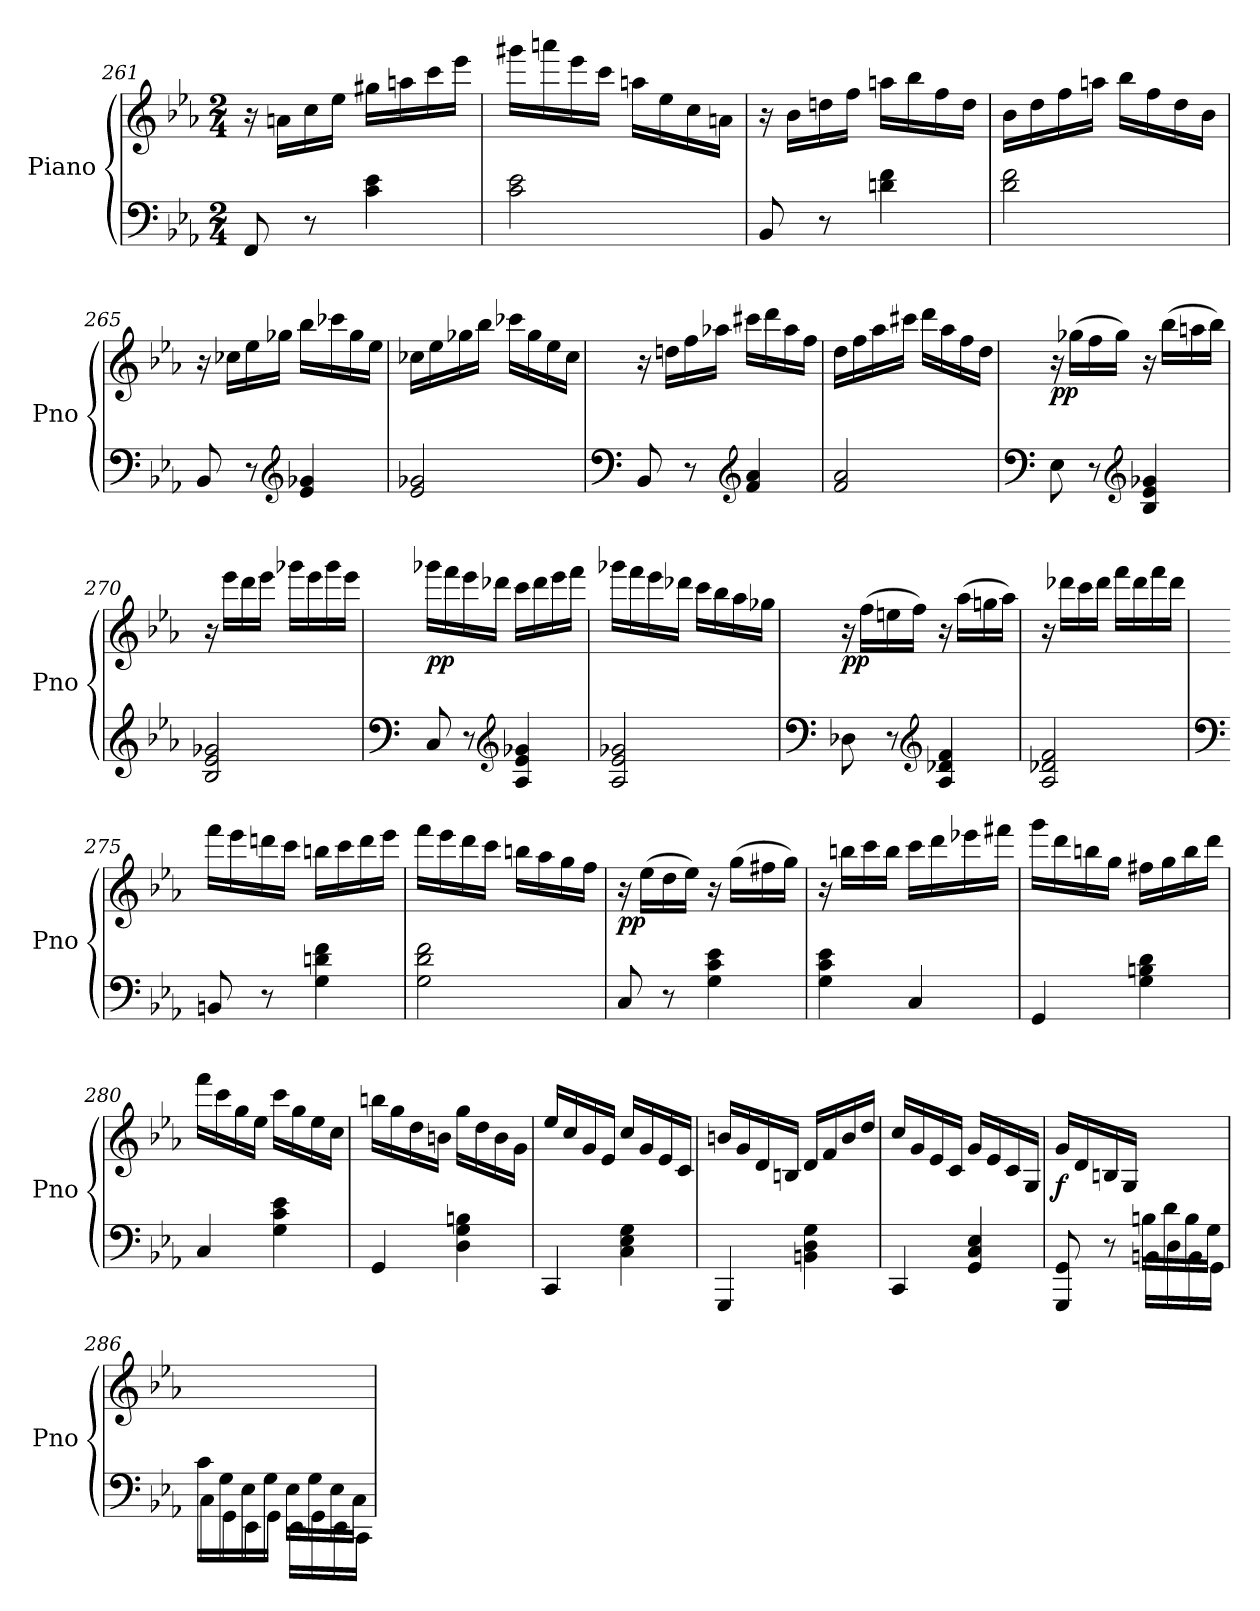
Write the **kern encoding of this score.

**kern	**kern	**dynam
*part1	*part1	*part1
*staff2	*staff1	*staff1/2
*I"Piano	*	*
*I'Pno	*	*
*clefF4	*clefG2	*
*k[b-e-a-]	*k[b-e-a-]	*
*M2/4	*M2/4	*
=261	=261	=261
8FF/	16r	.
.	16an\LL	.
8r	16cc\	.
.	16ee-\JJ	.
4c\ 4e-\	16gg#X\LL	.
.	16aan\	.
.	16ccc\	.
.	16eee-\JJ	.
=262	=262	=262
2c\ 2e-\	16ggg#X\LL	.
.	16aaan\	.
.	16eee-\	.
.	16ccc\JJ	.
.	16aan\LL	.
.	16ee-\	.
.	16cc\	.
.	16an\JJ	.
!!LO:LB:g=z
=263	=263	=263
!	!	!LO:DY:a=2
8BB-/	16r	other-dynamics
.	16b-\LL	.
8r	16ddn\	.
.	16ff\JJ	.
4dn\ 4f\	16aan\LL	.
.	16bb-\	.
.	16ff\	.
.	16dd\JJ	.
=264	=264	=264
2d\ 2f\	16b-\LL	.
.	16dd\	.
.	16ff\	.
.	16aan\JJ	.
.	16bb-\LL	.
.	16ff\	.
.	16dd\	.
.	16b-\JJ	.
=265	=265	=265
8BB-/	16r	.
.	16cc-X\LL	.
8r	16ee-\	.
.	16gg-X\JJ	.
*clefG2	*	*
4e-/ 4g-X/	16bb-\LL	.
.	16ccc-X\	.
.	16gg-\	.
.	16ee-\JJ	.
=266	=266	=266
2e-/ 2g-X/	16cc-X\LL	.
.	16ee-\	.
.	16gg-X\	.
.	16bb-\JJ	.
.	16ccc-X\LL	.
.	16gg-\	.
.	16ee-\	.
.	16cc-\JJ	.
!!LO:LB:g=z
=267	=267	=267
*clefF4	*	*
8BB-/	16r	.
.	16ddn\LL	.
8r	16ff\	.
.	16aa-X\JJ	.
*clefG2	*	*
4f/ 4a-/	16ccc#X\LL	.
.	16ddd\	.
.	16aa-\	.
.	16ff\JJ	.
=268	=268	=268
2f/ 2a-/	16dd\LL	.
.	16ff\	.
.	16aa-\	.
.	16ccc#X\JJ	.
.	16ddd\LL	.
.	16aa-\	.
.	16ff\	.
.	16dd\JJ	.
=269	=269	=269
*clefF4	*	*
!	!	!LO:DY:b
8E-\	16r	pp
.	(16gg-X\LL	.
8r	16ff\	.
.	16gg-\JJ)	.
*clefG2	*	*
4B-/ 4e-/ 4g-X/	16r	.
.	(16bb-\LL	.
.	16aan\	.
.	16bb-\JJ)	.
=270	=270	=270
2B-/ 2e-/ 2g-X/	16r	.
.	16eee-\LL	.
.	16ddd\	.
.	16eee-\JJ	.
.	16ggg-X\LL	.
.	16eee-\	.
.	16ggg-\	.
.	16eee-\JJ	.
!!LO:PB:g=z
=271	=271	=271
*clefF4	*	*
!	!	!LO:DY:b
8C/	16ggg-X\LL	pp
.	16fff\	.
8r	16eee-\	.
.	16ddd-X\JJ	.
*clefG2	*	*
4A-/ 4e-/ 4g-X/	16ccc\LL	.
.	16ddd-\	.
.	16eee-\	.
.	16fff\JJ	.
=272	=272	=272
2A-/ 2e-/ 2g-X/	16ggg-X\LL	.
.	16fff\	.
.	16eee-\	.
.	16ddd-X\JJ	.
.	16ccc\LL	.
.	16bb-\	.
.	16aa-\	.
.	16gg-X\JJ	.
=273	=273	=273
*clefF4	*	*
!	!	!LO:DY:b
8D-X\	16r	pp
.	(16ff\LL	.
8r	16een\	.
.	16ff\JJ)	.
*clefG2	*	*
4A-/ 4d-X/ 4f/	16r	.
.	(16aa-\LL	.
.	16ggn\	.
.	16aa-\JJ)	.
=274	=274	=274
2A-/ 2d-X/ 2f/	16r	.
.	16ddd-X\LL	.
.	16ccc\	.
.	16ddd-\JJ	.
.	16fff\LL	.
.	16ddd-\	.
.	16fff\	.
.	16ddd-\JJ	.
!!LO:LB:g=z
=275	=275	=275
*clefF4	*	*
8BBn/	16fff\LL	.
.	16eee-\	.
8r	16dddn\	.
.	16ccc\JJ	.
4G\ 4dn\ 4f\	16bbn\LL	.
.	16ccc\	.
.	16ddd\	.
.	16eee-\JJ	.
=276	=276	=276
2G\ 2d\ 2f\	16fff\LL	.
.	16eee-\	.
.	16ddd\	.
.	16ccc\JJ	.
.	16bbn\LL	.
.	16aa-\	.
.	16gg\	.
.	16ff\JJ	.
=277	=277	=277
!	!	!LO:DY:b
8C/	16r	pp
.	(16ee-\LL	.
8r	16dd\	.
.	16ee-\JJ)	.
4G\ 4c\ 4e-\	16r	.
.	(16gg\LL	.
.	16ff#X\	.
.	16gg\JJ)	.
=278	=278	=278
4G\ 4c\ 4e-\	16r	.
.	16bbn\LL	.
.	16ccc\	.
.	16bb\JJ	.
4C/	16ccc\LL	.
.	16ddd\	.
.	16eee-X\	.
.	16fff#X\JJ	.
!!LO:LB:g=z
=279	=279	=279
4GG/	16ggg\LL	.
.	16ddd\	.
.	16bbn\	.
.	16gg\JJ	.
4G\ 4Bn\ 4d\	16ff#X\LL	.
.	16gg\	.
.	16bb\	.
.	16ddd\JJ	.
=280	=280	=280
4C/	16fff\LL	.
.	16ccc\	.
.	16gg\	.
.	16ee-\JJ	.
4G\ 4c\ 4e-\	16ccc\LL	.
.	16gg\	.
.	16ee-\	.
.	16cc\JJ	.
=281	=281	=281
4GG/	16bbn\LL	.
.	16gg\	.
.	16dd\	.
.	16bn\JJ	.
!	!	!LO:DY:b
4D\ 4G\ 4Bn\	16gg\LL	other-dynamics
.	16dd\	.
.	16b\	.
.	16g\JJ	.
=282	=282	=282
4CC/	16ee-/LL	.
.	16cc/	.
.	16g/	.
.	16e-/JJ	.
4C\ 4E-\ 4G\	16cc/LL	.
.	16g/	.
.	16e-/	.
.	16c/JJ	.
=283	=283	=283
4GGG/	16bn/LL	.
.	16g/	.
.	16d/	.
.	16Bn/JJ	.
4BBn\ 4D\ 4G\	16d/LL	.
.	16f/	.
.	16b/	.
.	16dd/JJ	.
!!LO:LB:g=z
=284	=284	=284
4CC/	16cc/LL	.
.	16g/	.
.	16e-/	.
.	16c/JJ	.
4GG/ 4C/ 4E-/	16g/LL	.
.	16e-/	.
.	16c/	.
.	16G/JJ	.
=285	=285	=285
*^	*	*
!	!	!	!LO:DY:b
4ryy	8GGG/ 8GG/	16g/LL	f
.	.	16d/	.
.	8r	16Bn/	.
.	.	16G/JJ	.
16Bn\LL	16BBn\LL	4ryy	.
16d\	16D\	.	.
16B\	16BB\	.	.
16G\JJ	16GG\JJ	.	.
=286	=286	=286	=286
16c\LL	16C\LL	2ryy	.
16G\	16GG\	.	.
16E-\	16EE-\	.	.
16G\JJ	16GG\JJ	.	.
16E-\LL	16EE-\LL	.	.
16G\	16GG\	.	.
16E-\	16EE-\	.	.
16C\JJ	16CC\JJ	.	.
*v	*v	*	*
=	=	=
*-	*-	*-
